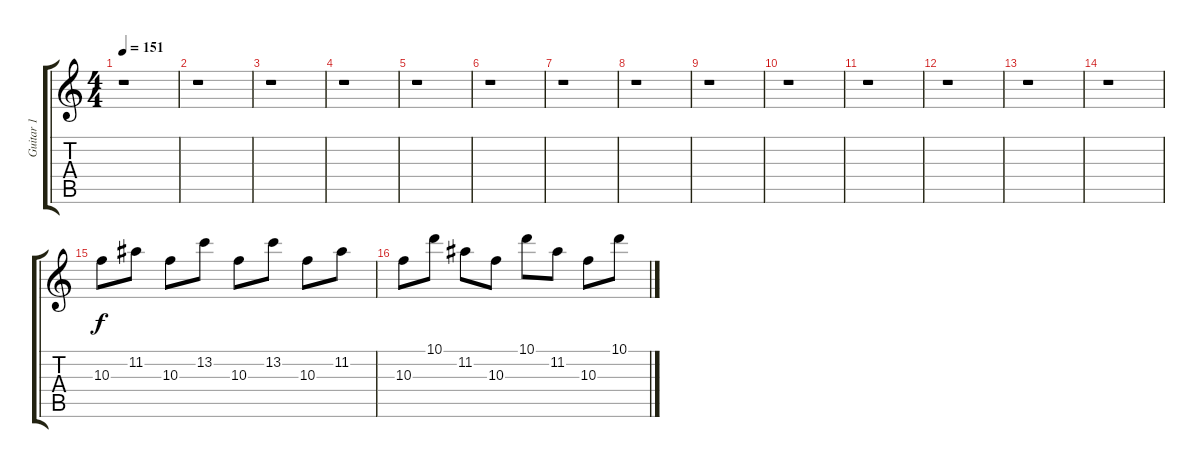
\track ("Guitar 1" "Guitar 1") {instrument distortionguitar}
\staff {score tabs}
\tuning (E4 B3 G3 D3 A2 D2) {hide}
\ts (4 4)
\tempo 151
\clef g2
\ks c
r.1{dy f} |
r.1 |
r.1 |
r.1 |
r.1 |
r.1 |
r.1 |
r.1 |
r.1 |
r.1 |
r.1 |
r.1 |
r.1 |
r.1 |
10.3.8 11.2.8 10.3.8 13.2.8 10.3.8 13.2.8 10.3.8 11.2.8 |
10.3.8 10.1.8 11.2.8 10.3.8 10.1.8 11.2.8 10.3.8 10.1.8
